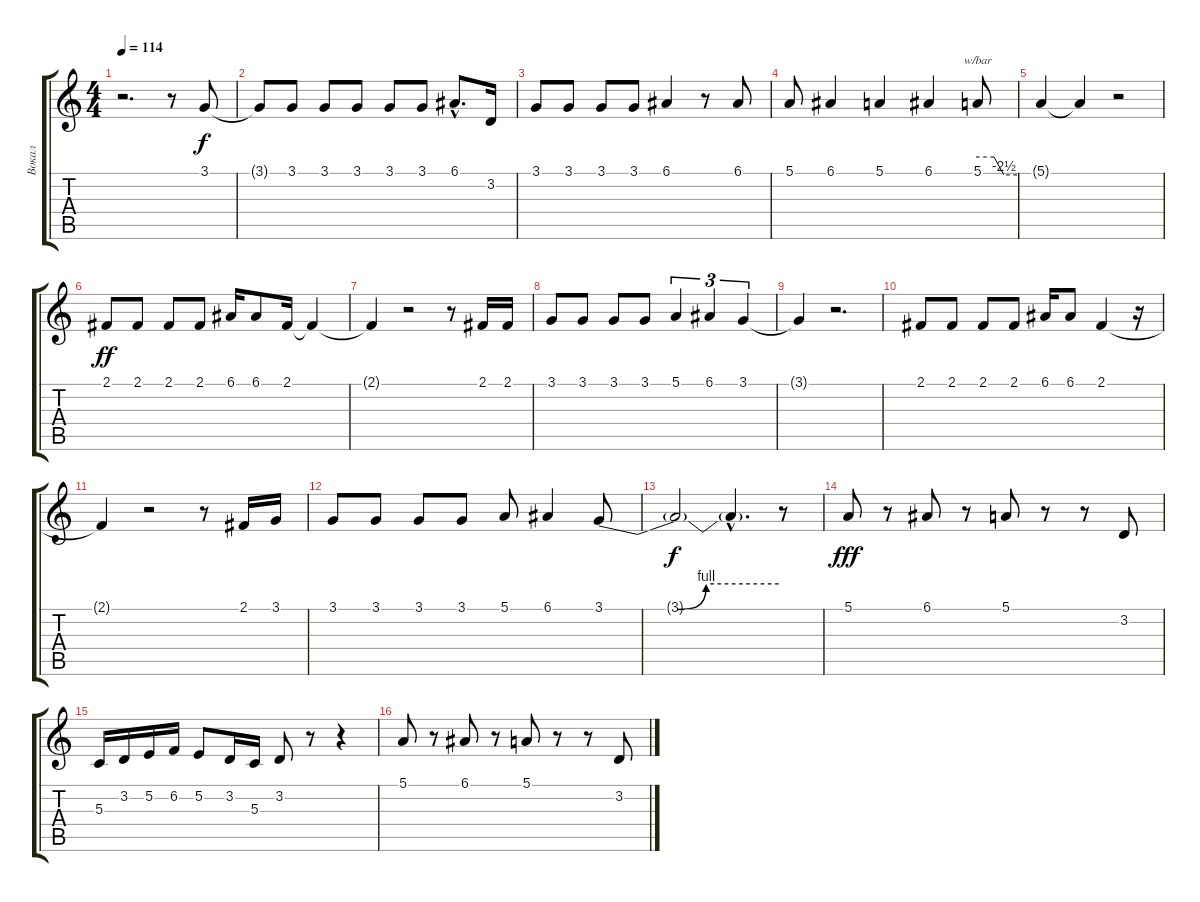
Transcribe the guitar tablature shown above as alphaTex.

\track ("Вокал" "Вокал") {instrument cello}
\staff {score tabs}
\tuning (E4 B3 G3 D3 A2 E2) {hide}
\ts (4 4)
\tempo 114
\clef g2
\ks c
r.2{d dy f} r.8 3.1.8 |
3.1{t}.8 3.1.8 3.1.8 3.1.8 3.1.8 3.1.8 6.1{hac}.8{d} 3.2.16 |
3.1.8 3.1.8 3.1.8 3.1.8 6.1.4 r.8 6.1.8 |
5.1.8 6.1.4 5.1.4 6.1.4 5.1.8{tbe (custom default 0 0 25 0 40 -10 60 -10)} |
5.1{t}.4 5.1{t}.4 r.2 |
2.1.8{dy ff} 2.1.8 2.1.8 2.1.8 6.1.16 6.1.8 2.1.16 2.1{t}.4 |
2.1{t}.4 r.2 r.8 2.1.16 2.1.16 |
3.1.8 3.1.8 3.1.8 3.1.8 5.1.4{tu (3 2)} 6.1.4{tu (3 2)} 3.1.4{tu (3 2)} |
3.1{t}.4 r.2{d} |
2.1.8 2.1.8 2.1.8 2.1.8 6.1.16 6.1.8 2.1.4 r.16 |
2.1{t}.4 r.2 r.8 2.1.16 3.1.16 |
3.1.8 3.1.8 3.1.8 3.1.8 5.1.8 6.1.4 3.1{be (custom 0 0 25 0 35 4 60 4)}.8 |
3.1{t}.2{dy f} 3.1{hac t}.4{d} r.8 |
5.1.8{dy fff} r.8 6.1.8 r.8 5.1.8 r.8 r.8 3.2.8 |
5.3.16 3.2.16 5.2.16 6.2.16 5.2.8 3.2.16 5.3.16 3.2.8 r.8 r.4 |
5.1.8 r.8 6.1.8 r.8 5.1.8 r.8 r.8 3.2.8
